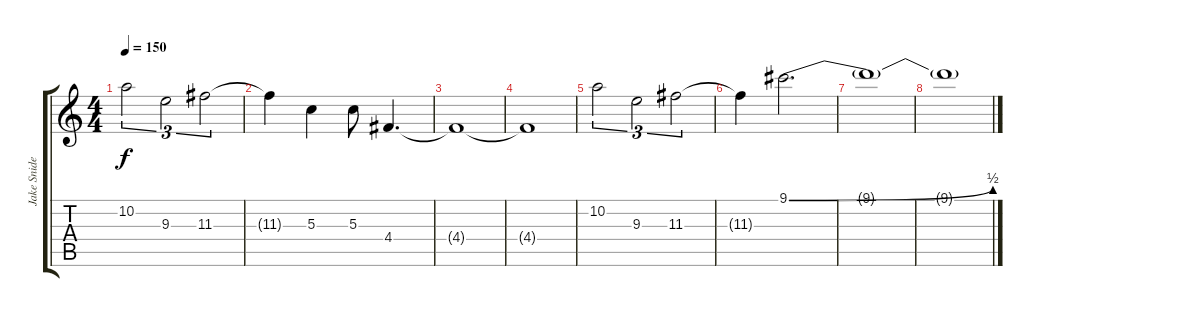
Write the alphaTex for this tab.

\track ("Jake Snider" "Jake Snide") {instrument electricguitarjazz}
\staff {score tabs}
\tuning (E4 B3 G3 D3 A2 D2) {hide}
\ts (4 4)
\tempo 150
\clef g2
\ks c
10.2.2{tu (3 2) dy f instrument electricguitarjazz} 9.3.2{tu (3 2)} 11.3.2{tu (3 2)} |
11.3{t}.4 5.3.4 5.3.8 4.4.4{d} |
4.4{t}.1 |
4.4{t}.1 |
10.2.2{tu (3 2)} 9.3.2{tu (3 2)} 11.3.2{tu (3 2)} |
11.3{t}.4 9.1{be (bend 0 0 60 2)}.2{d} |
9.1{t}.1 |
9.1{t}.1
